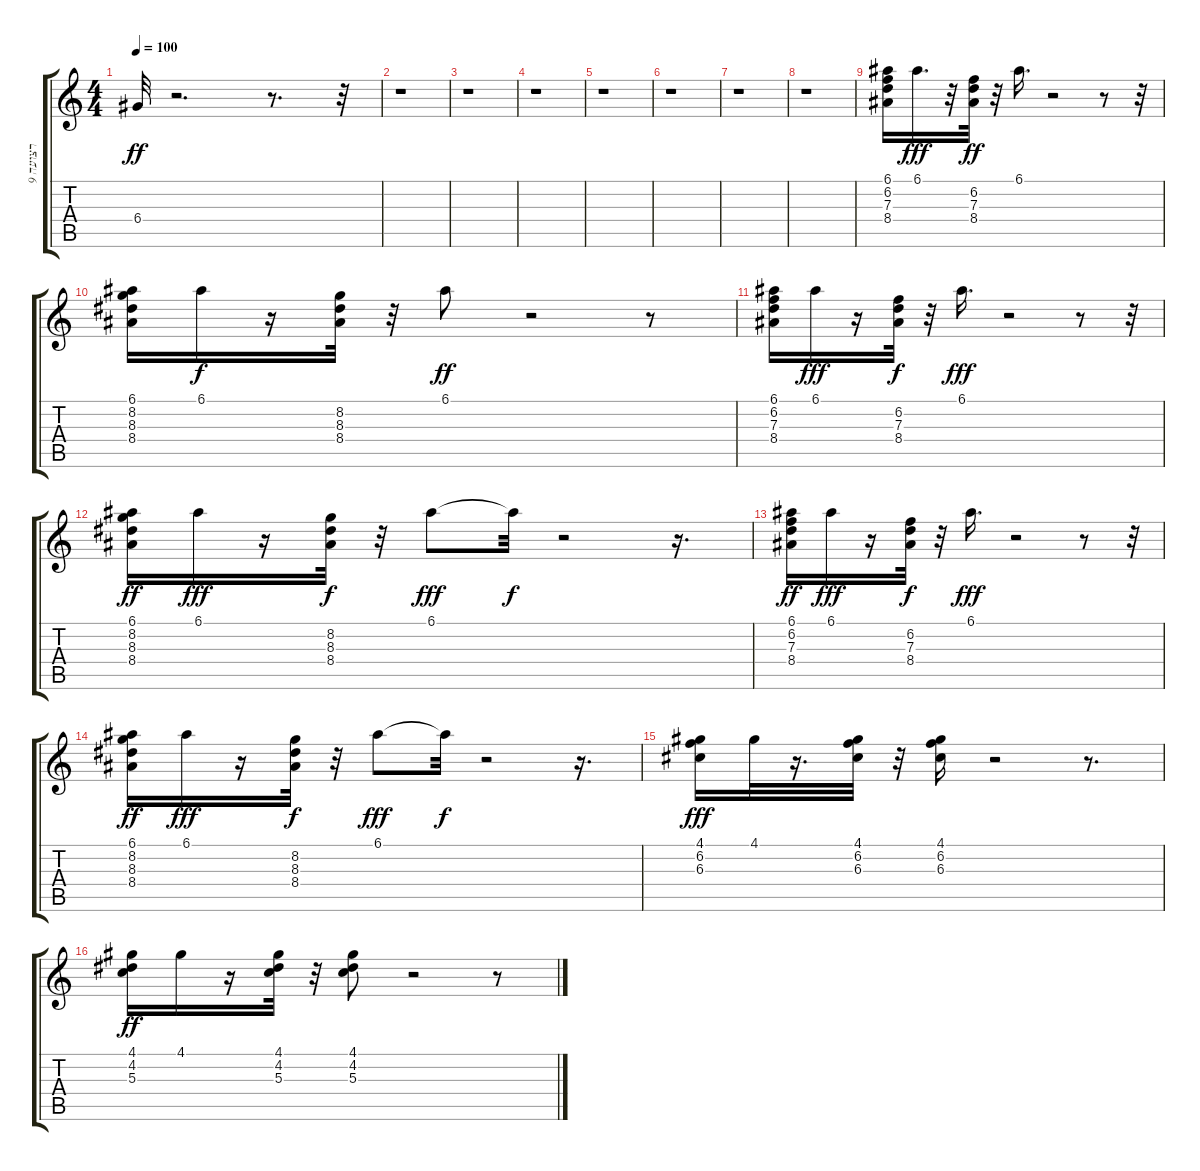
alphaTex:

\track ("רצועה 9" "רצועה 9") {instrument electricguitarclean}
\staff {score tabs}
\tuning (E4 B3 G3 D3 A2 E2) {hide}
\ts (4 4)
\tempo 100
\clef g2
\ks c
6.4.32{dy ff} r.2{d} r.8{d} r.32 |
r.1 |
r.1 |
r.1 |
r.1 |
r.1 |
r.1 |
r.1 |
(6.1 6.2 7.3 8.4).16 6.1.16{d dy fff} r.32 (6.2 7.3 8.4).32{dy ff} r.32 6.1.16{d} r.2 r.8 r.32 |
(6.1 8.2 8.3 8.4).16 6.1.16{dy f} r.16 (8.2 8.3 8.4).32 r.32 6.1.8{dy ff} r.2 r.8 |
(6.1 6.2 7.3 8.4).16 6.1.16{dy fff} r.16 (6.2 7.3 8.4).32{dy f} r.32 6.1.16{d dy fff} r.2 r.8 r.32 |
(6.1 8.2 8.3 8.4).16{dy ff} 6.1.16{dy fff} r.16 (8.2 8.3 8.4).32{dy f} r.32 6.1.8{dy fff} 6.1{t}.32{dy f} r.2 r.16{d} |
(6.1 6.2 7.3 8.4).16{dy ff} 6.1.16{dy fff} r.16 (6.2 7.3 8.4).32{dy f} r.32 6.1.16{d dy fff} r.2 r.8 r.32 |
(6.1 8.2 8.3 8.4).16{dy ff} 6.1.16{dy fff} r.16 (8.2 8.3 8.4).32{dy f} r.32 6.1.8{dy fff} 6.1{t}.32{dy f} r.2 r.16{d} |
(4.1 6.2 6.3).16{dy fff} 4.1.32 r.16{d} (4.1 6.2 6.3).32 r.32 (4.1 6.2 6.3).16 r.2 r.8{d} |
(4.1 4.2 5.3).16{dy ff} 4.1.16 r.16 (4.1 4.2 5.3).32 r.32 (4.1 4.2 5.3).8 r.2 r.8
